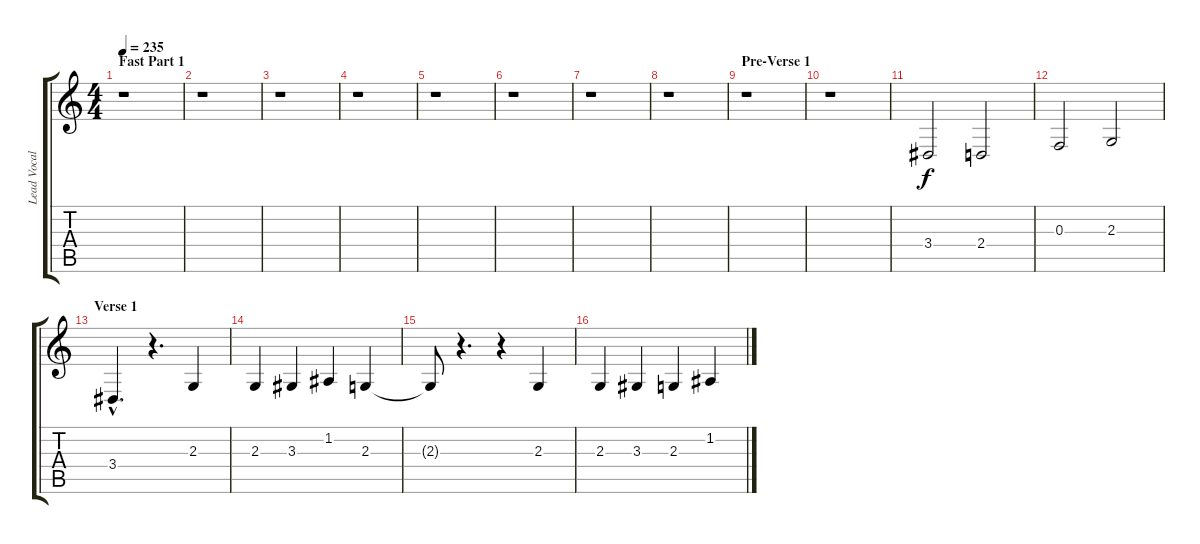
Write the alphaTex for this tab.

\track ("Lead Vocals (Josh)" "Lead Vocal") {instrument lead1square}
\staff {score tabs}
\tuning (D4 A3 F3 C3 G2 C2) {hide}
\ts (4 4)
\section ("" "Fast Part 1")
\tempo 235
\clef g2
\ks c
r.1{dy f} |
r.1 |
r.1 |
r.1 |
r.1 |
r.1 |
r.1 |
r.1 |
\section ("" "Pre-Verse 1")
r.1 |
r.1 |
3.4.2{volume 15} 2.4.2 |
0.3.2 2.3.2 |
\section ("" "Verse 1")
3.4{hac}.4{d} r.4{d} 2.3.4 |
2.3.4 3.3.4 1.2.4 2.3.4 |
2.3{t}.8 r.4{d} r.4 2.3.4 |
2.3.4 3.3.4 2.3.4 1.2.4
